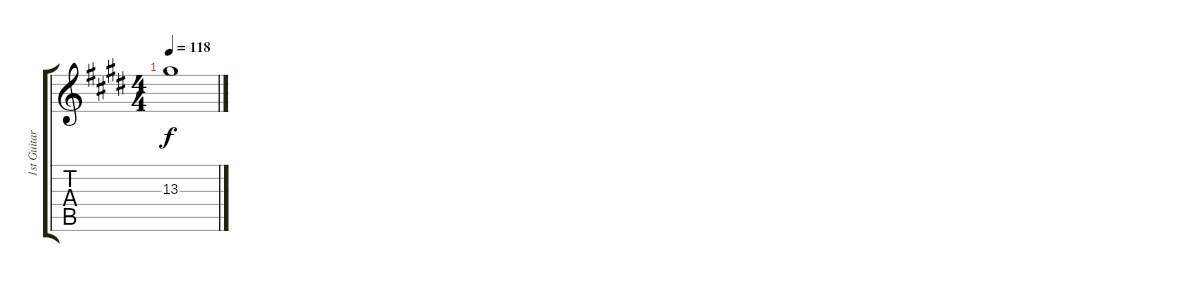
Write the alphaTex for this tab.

\track ("1st Guitar" "1st Guitar") {instrument electricguitarclean}
\staff {score tabs}
\tuning (E4 B3 G3 D3 A2 E2) {hide}
\ts (4 4)
\tempo 118
\clef g2
\ks e
13.3{t}.1{dy f}
